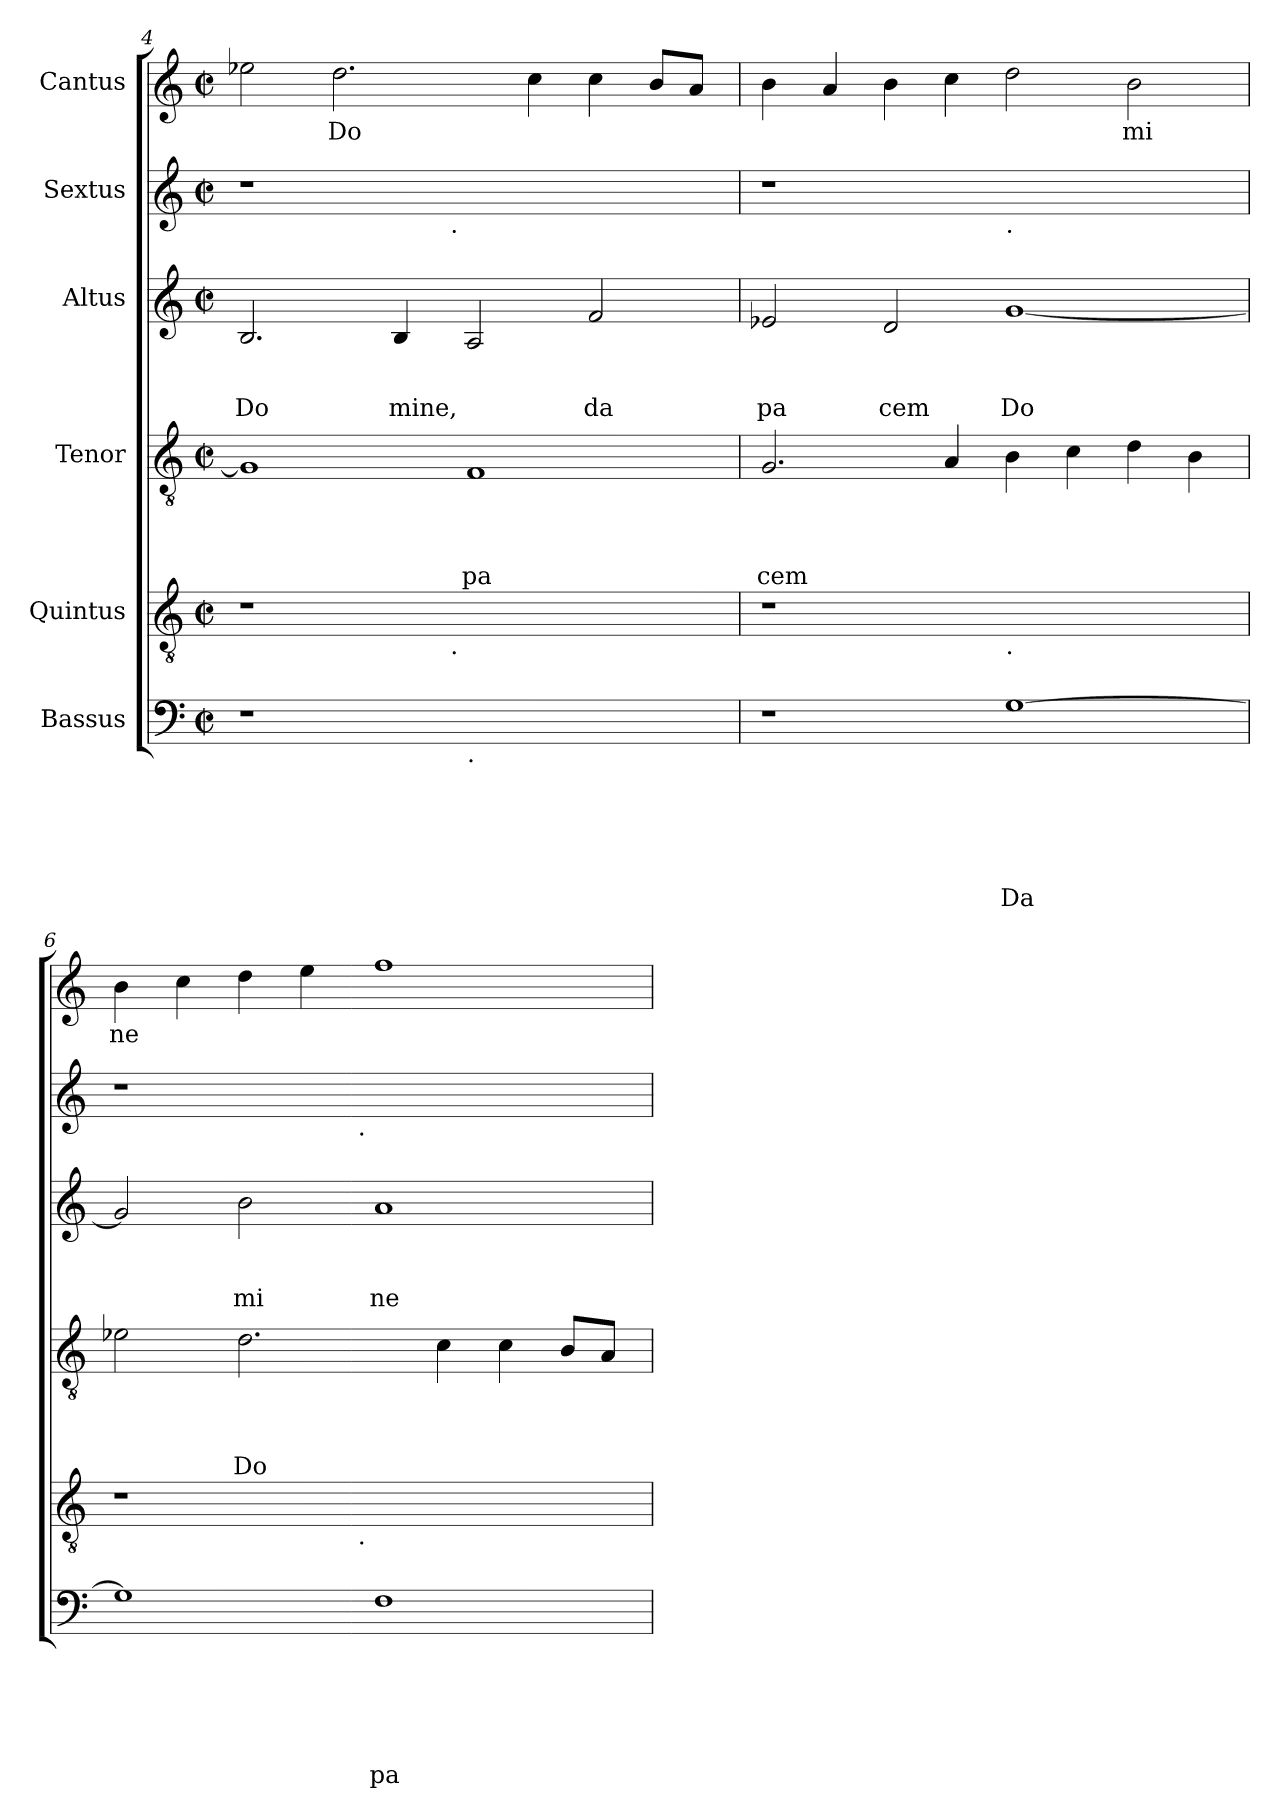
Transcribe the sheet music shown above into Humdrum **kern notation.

**kern	**text	**text	**text	**text	**text	**text	**kern	**kern	**text	**text	**text	**text	**kern	**text	**text	**text	**kern	**kern	**text
*part6	*part6	*part6	*part6	*part6	*part6	*part6	*part5	*part4	*part4	*part4	*part4	*part4	*part3	*part3	*part3	*part3	*part2	*part1	*part1
*staff6	*staff6	*staff6	*staff6	*staff6	*staff6	*staff6	*staff5	*staff4	*staff4	*staff4	*staff4	*staff4	*staff3	*staff3	*staff3	*staff3	*staff2	*staff1	*staff1
*I"Bassus	*	*	*	*	*	*	*I"Quintus	*I"Tenor	*	*	*	*	*I"Altus	*	*	*	*I"Sextus	*I"Cantus	*
*clefF4	*	*	*	*	*	*	*clefGv2	*clefGv2	*	*	*	*	*clefG2	*	*	*	*clefG2	*clefG2	*
*k[]	*	*	*	*	*	*	*k[]	*k[]	*	*	*	*	*k[]	*	*	*	*k[]	*k[]	*
*C:	*	*	*	*	*	*	*C:	*C:	*	*	*	*	*C:	*	*	*	*C:	*C:	*
*M2/2	*	*	*	*	*	*	*M2/2	*M2/2	*	*	*	*	*M2/2	*	*	*	*M2/2	*M2/2	*
*met(c|)	*	*	*	*	*	*	*met(c|)	*met(c|)	*	*	*	*	*met(c|)	*	*	*	*met(c|)	*met(c|)	*
=4	=4	=4	=4	=4	=4	=4	=4	=4	=4	=4	=4	=4	=4	=4	=4	=4	=4	=4	=4
!	!	!	!	!	!	!	!	!	!	!	!	!	!	!	!	!LO:LY:b	!	!	!
*	*	*	*	*	*	*	*^	*	*	*	*	*	*	*	*	*	*^	*	*
1r	.	.	.	.	.	.	1r	2ryy	1G]	.	.	.	.	2.B/	.	.	Do	1r	2ryy	2ee-\	.
!	!	!	!	!	!	!	!	!	!	!	!	!	!	!	!	!	!	!	!	!	!LO:LY:b
.	.	.	.	.	.	.	.	4...ryy	.	.	.	.	.	.	.	.	.	.	4...ryy	2.dd\	Do
!	!	!	!	!	!	!	!	!	!	!	!	!	!	!	!	!	!LO:LY:b	!	!	!	!
.	.	.	.	.	.	.	.	.	.	.	.	.	.	4B/	.	.	mine,	.	.	.	.
!	!	!	!	!	!	!	!	!	!	!	!	!	!	!	!	!	!	!	!LO:TX:b:t=.	!	!
!	!	!	!	!	!	!	!	!LO:TX:b:t=.	!	!	!	!	!	!	!	!	!	!	!	!	!
.	.	.	.	.	.	.	.	1ryy	.	.	.	.	.	.	.	.	.	.	1ryy	.	.
!LO:TX:b:t=.	!	!	!	!	!	!	!	!	!	!	!	!	!	!	!	!	!	!	!	!	!
!	!	!	!	!	!	!	!	!	!	!	!	!	!LO:LY:b	!	!	!	!	!	!	!	!
1ryy	.	.	.	.	.	.	1ryy	.	1F	.	.	.	pa	2A/	.	.	.	1ryy	.	.	.
.	.	.	.	.	.	.	.	.	.	.	.	.	.	.	.	.	.	.	.	4cc\	.
!	!	!	!	!	!	!	!	!	!	!	!	!	!	!	!	!	!LO:LY:b	!	!	!	!
.	.	.	.	.	.	.	.	.	.	.	.	.	.	2f/	.	.	da	.	.	4cc\	.
.	.	.	.	.	.	.	.	.	.	.	.	.	.	.	.	.	.	.	.	8b/L	.
.	.	.	.	.	.	.	.	.	.	.	.	.	.	.	.	.	.	.	.	8a/J	.
.	.	.	.	.	.	.	.	32ryy	.	.	.	.	.	.	.	.	.	.	32ryy	.	.
=5	=5	=5	=5	=5	=5	=5	=5	=5	=5	=5	=5	=5	=5	=5	=5	=5	=5	=5	=5	=5	=5
!	!	!	!	!	!	!	!	!	!	!	!	!	!LO:LY:b	!	!	!	!LO:LY:b	!	!	!	!
*	*	*	*	*	*	*	*v	*v	*	*	*	*	*	*	*	*	*	*v	*v	*	*
1r	.	.	.	.	.	.	1r	2.G/	.	.	.	cem	2e-X/	.	.	pa	1r	4b\	.
.	.	.	.	.	.	.	.	.	.	.	.	.	.	.	.	.	.	4a/	.
!	!	!	!	!	!	!	!	!	!	!	!	!	!	!	!	!LO:LY:b	!	!	!
.	.	.	.	.	.	.	.	.	.	.	.	.	2d/	.	.	cem	.	4b\	.
.	.	.	.	.	.	.	.	4A/	.	.	.	.	.	.	.	.	.	4cc\	.
!	!	!	!	!	!	!	!	!	!	!	!	!	!	!	!	!	!LO:TX:b:t=.	!	!
!	!	!	!	!	!	!	!LO:TX:b:t=.	!	!	!	!	!	!	!	!	!	!	!	!
!	!	!	!	!	!	!LO:LY:b	!	!	!	!	!	!	!	!	!	!LO:LY:b	!	!	!
[>1G	.	.	.	.	.	Da	1ryy	4B\	.	.	.	.	[<1g	.	.	Do	1ryy	2dd\	.
.	.	.	.	.	.	.	.	4c\	.	.	.	.	.	.	.	.	.	.	.
!	!	!	!	!	!	!	!	!	!	!	!	!	!	!	!	!	!	!	!LO:LY:b
.	.	.	.	.	.	.	.	4d\	.	.	.	.	.	.	.	.	.	2b\	mi
.	.	.	.	.	.	.	.	4B\	.	.	.	.	.	.	.	.	.	.	.
=6	=6	=6	=6	=6	=6	=6	=6	=6	=6	=6	=6	=6	=6	=6	=6	=6	=6	=6	=6
!	!	!	!	!	!	!	!	!	!	!	!	!	!	!	!	!	!	!	!LO:LY:b
*	*	*	*	*	*	*	*^	*	*	*	*	*	*	*	*	*	*^	*	*
1G]	.	.	.	.	.	.	1r	2ryy	2e-\	.	.	.	.	2g/]	.	.	.	1r	2ryy	4b\	ne
.	.	.	.	.	.	.	.	.	.	.	.	.	.	.	.	.	.	.	.	4cc\	.
!	!	!	!	!	!	!	!	!	!	!	!	!	!LO:LY:b	!	!	!	!LO:LY:b	!	!	!	!
.	.	.	.	.	.	.	.	4...ryy	2.d\	.	.	.	Do	2b\	.	.	mi	.	4...ryy	4dd\	.
.	.	.	.	.	.	.	.	.	.	.	.	.	.	.	.	.	.	.	.	4ee\	.
!	!	!	!	!	!	!	!	!	!	!	!	!	!	!	!	!	!	!	!LO:TX:b:t=.	!	!
!	!	!	!	!	!	!	!	!LO:TX:b:t=.	!	!	!	!	!	!	!	!	!	!	!	!	!
.	.	.	.	.	.	.	.	1ryy	.	.	.	.	.	.	.	.	.	.	1ryy	.	.
!	!	!	!	!	!	!LO:LY:b	!	!	!	!	!	!	!	!	!	!	!LO:LY:b	!	!	!	!
1F	.	.	.	.	.	pa	1ryy	.	.	.	.	.	.	1a	.	.	ne	1ryy	.	1ff	.
.	.	.	.	.	.	.	.	.	4c\	.	.	.	.	.	.	.	.	.	.	.	.
.	.	.	.	.	.	.	.	.	4c\	.	.	.	.	.	.	.	.	.	.	.	.
.	.	.	.	.	.	.	.	.	8B/L	.	.	.	.	.	.	.	.	.	.	.	.
.	.	.	.	.	.	.	.	.	8A/J	.	.	.	.	.	.	.	.	.	.	.	.
.	.	.	.	.	.	.	.	32ryy	.	.	.	.	.	.	.	.	.	.	32ryy	.	.
*	*	*	*	*	*	*	*v	*v	*	*	*	*	*	*	*	*	*	*v	*v	*	*
=	=	=	=	=	=	=	=	=	=	=	=	=	=	=	=	=	=	=	=
*-	*-	*-	*-	*-	*-	*-	*-	*-	*-	*-	*-	*-	*-	*-	*-	*-	*-	*-	*-
